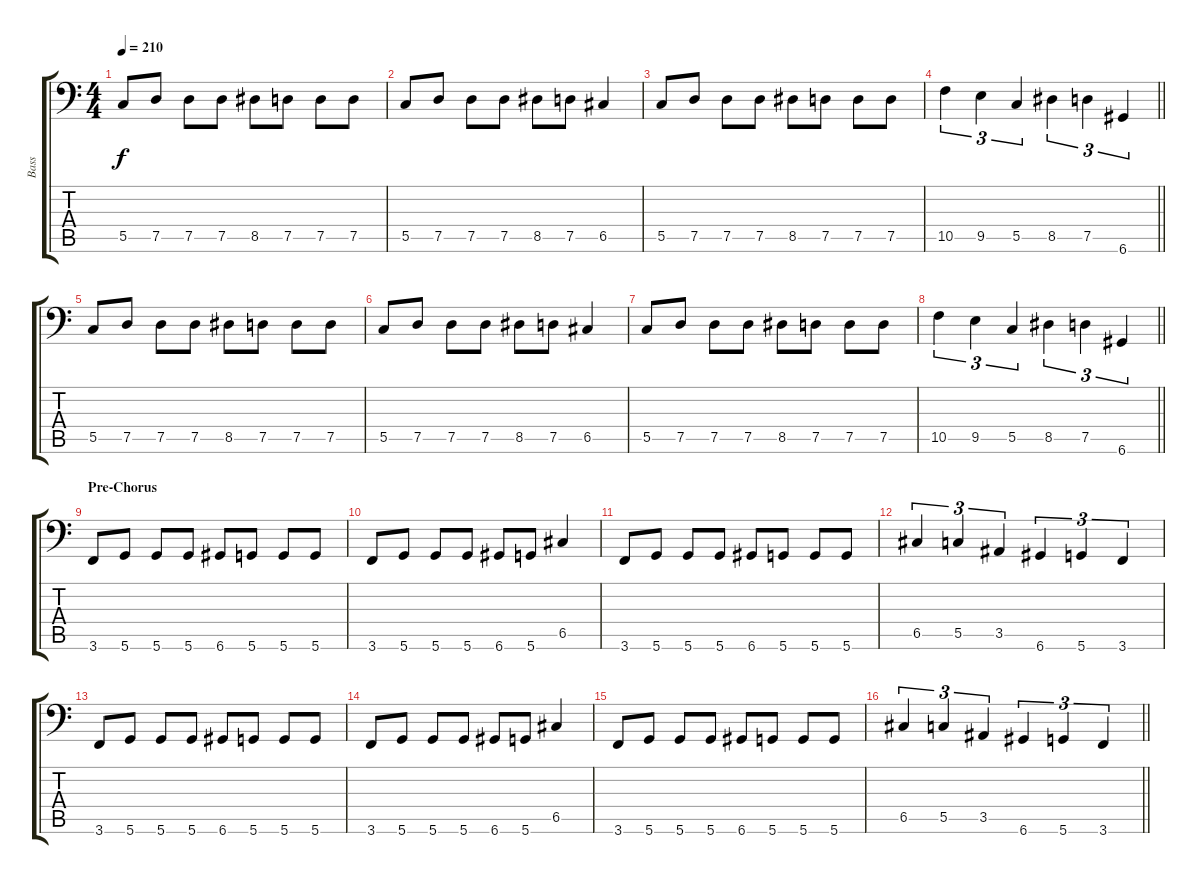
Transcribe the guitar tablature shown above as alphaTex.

\track ("Bass" "Bass") {instrument electricbassfinger}
\staff {score tabs}
\tuning (D3 A2 F2 C2 G1 D1) {hide}
\ts (4 4)
\tempo 210
\clef f4
\ks c
5.5.8{dy f} 7.5.8 7.5.8 7.5.8 8.5.8 7.5.8 7.5.8 7.5.8 |
5.5.8 7.5.8 7.5.8 7.5.8 8.5.8 7.5.8 6.5.4 |
5.5.8 7.5.8 7.5.8 7.5.8 8.5.8 7.5.8 7.5.8 7.5.8 |
\barLineRight lightlight
10.5.4{tu (3 2)} 9.5.4{tu (3 2)} 5.5.4{tu (3 2)} 8.5.4{tu (3 2)} 7.5.4{tu (3 2)} 6.6.4{tu (3 2)} |
5.5.8 7.5.8 7.5.8 7.5.8 8.5.8 7.5.8 7.5.8 7.5.8 |
5.5.8 7.5.8 7.5.8 7.5.8 8.5.8 7.5.8 6.5.4 |
5.5.8 7.5.8 7.5.8 7.5.8 8.5.8 7.5.8 7.5.8 7.5.8 |
\barLineRight lightlight
10.5.4{tu (3 2)} 9.5.4{tu (3 2)} 5.5.4{tu (3 2)} 8.5.4{tu (3 2)} 7.5.4{tu (3 2)} 6.6.4{tu (3 2)} |
\section ("" "Pre-Chorus")
3.6.8 5.6.8 5.6.8 5.6.8 6.6.8 5.6.8 5.6.8 5.6.8 |
3.6.8 5.6.8 5.6.8 5.6.8 6.6.8 5.6.8 6.5.4 |
3.6.8 5.6.8 5.6.8 5.6.8 6.6.8 5.6.8 5.6.8 5.6.8 |
6.5.4{tu (3 2)} 5.5.4{tu (3 2)} 3.5.4{tu (3 2)} 6.6.4{tu (3 2)} 5.6.4{tu (3 2)} 3.6.4{tu (3 2)} |
3.6.8 5.6.8 5.6.8 5.6.8 6.6.8 5.6.8 5.6.8 5.6.8 |
3.6.8 5.6.8 5.6.8 5.6.8 6.6.8 5.6.8 6.5.4 |
3.6.8 5.6.8 5.6.8 5.6.8 6.6.8 5.6.8 5.6.8 5.6.8 |
\barLineRight lightlight
6.5.4{tu (3 2)} 5.5.4{tu (3 2)} 3.5.4{tu (3 2)} 6.6.4{tu (3 2)} 5.6.4{tu (3 2)} 3.6.4{tu (3 2)}
